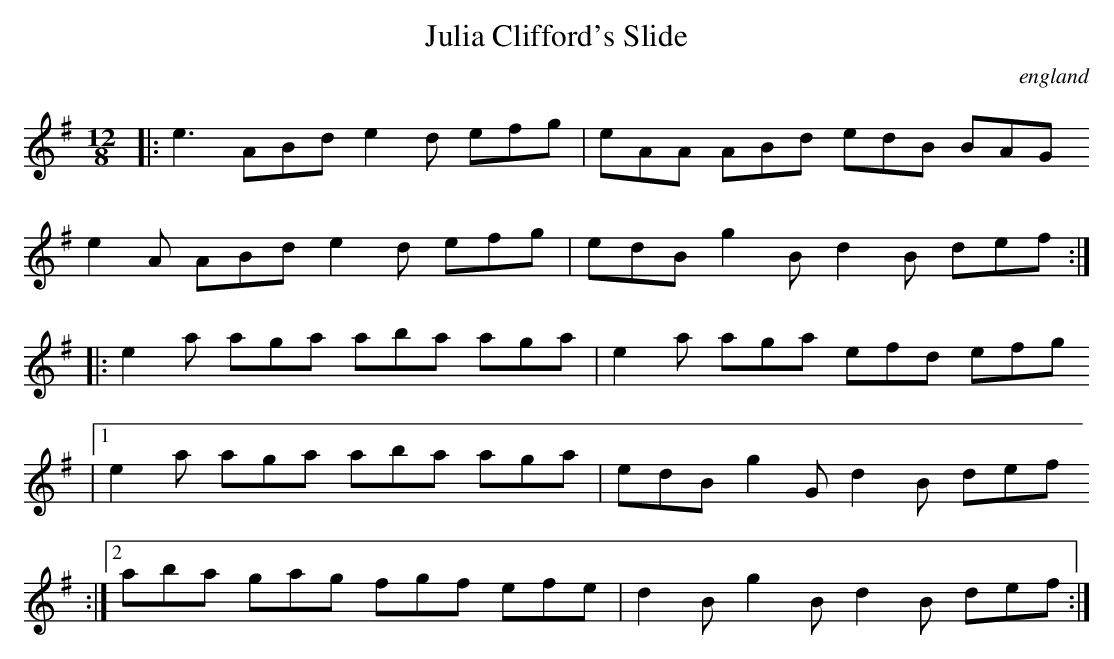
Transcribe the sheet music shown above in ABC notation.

X:1
T:Julia Clifford's Slide
O:england
M:12/8
L:1/8
K:Em
|:e3 ABd e2d efg|eAA ABd edB BAG
e2A ABd e2d efg|edBg2B d2B def:|
|:e2a aga aba aga|e2a aga efd efg
|1 e2a aga aba aga|edB g2G d2B def
:|2 aba gag fgf efe|d2B g2B d2B def:|
